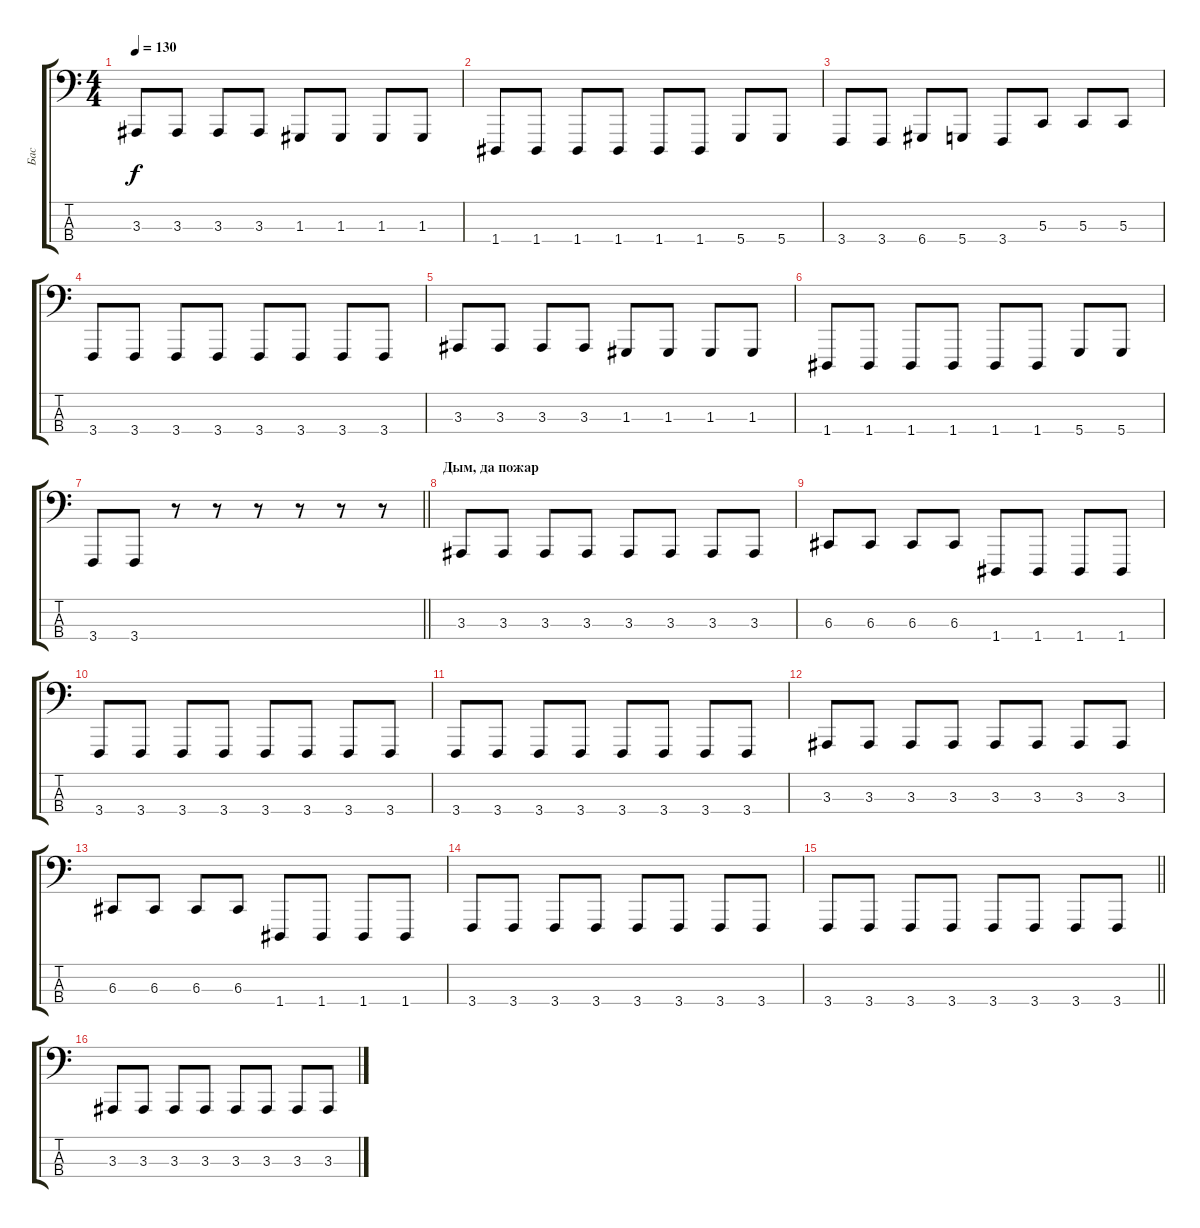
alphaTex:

\track ("Бас" "Бас") {instrument synthbrass2}
\staff {score tabs}
\tuning (F2 C2 G1 D1) {hide}
\ts (4 4)
\tempo 130
\clef f4
\ks c
3.3.8{dy f} 3.3.8 3.3.8 3.3.8 1.3.8 1.3.8 1.3.8 1.3.8 |
1.4.8 1.4.8 1.4.8 1.4.8 1.4.8 1.4.8 5.4.8 5.4.8 |
3.4.8 3.4.8 6.4.8 5.4.8 3.4.8 5.3.8 5.3.8 5.3.8 |
3.4.8 3.4.8 3.4.8 3.4.8 3.4.8 3.4.8 3.4.8 3.4.8 |
3.3.8 3.3.8 3.3.8 3.3.8 1.3.8 1.3.8 1.3.8 1.3.8 |
1.4.8 1.4.8 1.4.8 1.4.8 1.4.8 1.4.8 5.4.8 5.4.8 |
\barLineRight lightlight
3.4.8 3.4.8 r.8 r.8 r.8 r.8 r.8 r.8 |
\section ("" "Дым, да пожар")
3.3.8 3.3.8 3.3.8 3.3.8 3.3.8 3.3.8 3.3.8 3.3.8 |
6.3.8 6.3.8 6.3.8 6.3.8 1.4.8 1.4.8 1.4.8 1.4.8 |
3.4.8 3.4.8 3.4.8 3.4.8 3.4.8 3.4.8 3.4.8 3.4.8 |
3.4.8 3.4.8 3.4.8 3.4.8 3.4.8 3.4.8 3.4.8 3.4.8 |
3.3.8 3.3.8 3.3.8 3.3.8 3.3.8 3.3.8 3.3.8 3.3.8 |
6.3.8 6.3.8 6.3.8 6.3.8 1.4.8 1.4.8 1.4.8 1.4.8 |
3.4.8 3.4.8 3.4.8 3.4.8 3.4.8 3.4.8 3.4.8 3.4.8 |
\barLineRight lightlight
3.4.8 3.4.8 3.4.8 3.4.8 3.4.8 3.4.8 3.4.8 3.4.8 |
3.3.8 3.3.8 3.3.8 3.3.8 3.3.8 3.3.8 3.3.8 3.3.8
